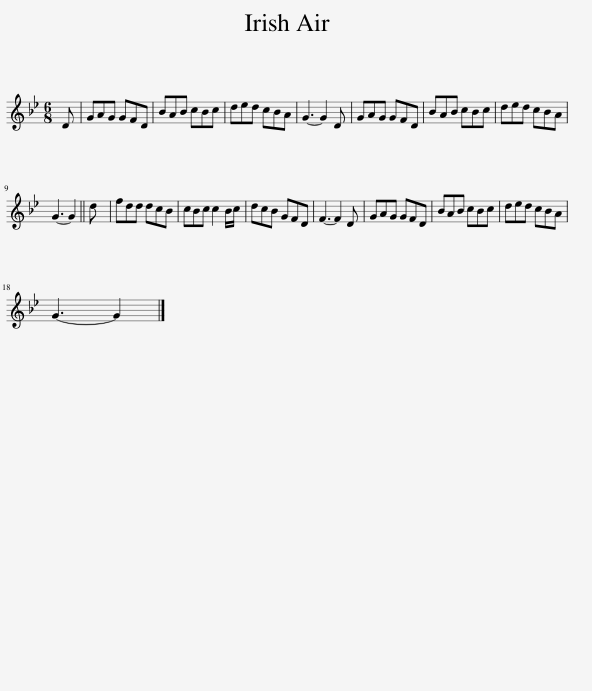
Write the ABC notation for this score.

X:1
L:1/8
M:6/8
I:linebreak $
K:Bb
V:1 treble
V:1
 D | GAG GFD | BAB cBc | ded cBA | G3- G2 D | %5
 GAG GFD | BAB cBc | ded cBA |$ G3- G2 || d | %10
 fdd dcB | cBc c2 B/c/ | dcB GFD | F3- F2 D | GAG GFD | %15
 BAB cBc | ded cBA |$ G3- G2 |] %18
